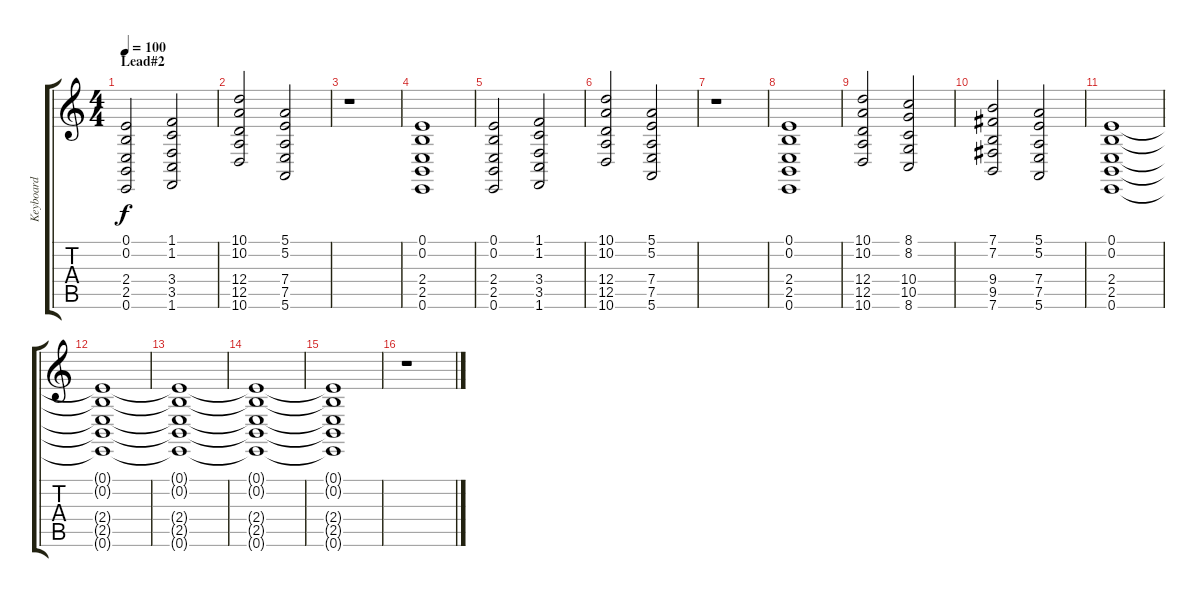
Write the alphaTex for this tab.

\track ("Keyboard" "Keyboard") {instrument stringensemble1}
\staff {score tabs}
\tuning (E4 B3 G3 D3 A2 E2) {hide}
\ts (4 4)
\section ("" "Lead#2")
\tempo 100
\clef g2
\ks c
(0.1 0.2 2.4 2.5 0.6).2{dy f} (1.1 1.2 3.4 3.5 1.6).2 |
(10.1 10.2 12.4 12.5 10.6).2 (5.1 5.2 7.4 7.5 5.6).2 |
r.1 |
(0.1 0.2 2.4 2.5 0.6).1 |
(0.1 0.2 2.4 2.5 0.6).2 (1.1 1.2 3.4 3.5 1.6).2 |
(10.1 10.2 12.4 12.5 10.6).2 (5.1 5.2 7.4 7.5 5.6).2 |
r.1 |
(0.1 0.2 2.4 2.5 0.6).1 |
(10.1 10.2 12.4 12.5 10.6).2 (8.1 8.2 10.4 10.5 8.6).2 |
(7.1 7.2 9.4 9.5 7.6).2 (5.1 5.2 7.4 7.5 5.6).2 |
(0.1 0.2 2.4 2.5 0.6).1 |
(0.1{t} 0.2{t} 2.4{t} 2.5{t} 0.6{t}).1 |
(0.1{t} 0.2{t} 2.4{t} 2.5{t} 0.6{t}).1 |
(0.1{t} 0.2{t} 2.4{t} 2.5{t} 0.6{t}).1 |
(0.1{t} 0.2{t} 2.4{t} 2.5{t} 0.6{t}).1{volume 0} |
r.1
